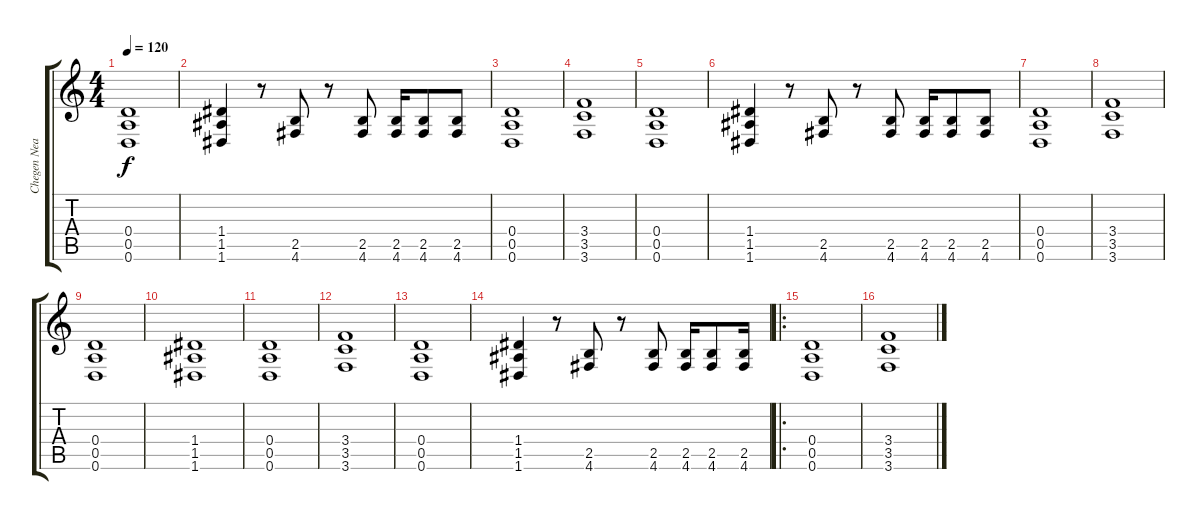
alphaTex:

\track ("Chegen Nears" "Chegen Nea") {instrument acousticguitarsteel}
\staff {score tabs}
\tuning (E4 B3 G3 D3 A2 D2) {hide}
\ts (4 4)
\tempo 120
\clef g2
\ks c
(0.4 0.5 0.6).1{dy f} |
(1.4 1.5 1.6).4 r.8 (2.5 4.6).8 r.8 (2.5 4.6).8 (2.5 4.6).16 (2.5 4.6).8 (2.5 4.6).8 |
(0.4 0.5 0.6).1 |
(3.4 3.5 3.6).1 |
(0.4 0.5 0.6).1 |
(1.4 1.5 1.6).4 r.8 (2.5 4.6).8 r.8 (2.5 4.6).8 (2.5 4.6).16 (2.5 4.6).8 (2.5 4.6).8 |
(0.4 0.5 0.6).1 |
(3.4 3.5 3.6).1 |
(0.4 0.5 0.6).1 |
(1.4 1.5 1.6).1 |
(0.4 0.5 0.6).1 |
(3.4 3.5 3.6).1 |
(0.4 0.5 0.6).1 |
(1.4 1.5 1.6).4 r.8 (2.5 4.6).8 r.8 (2.5 4.6).8 (2.5 4.6).16 (2.5 4.6).8 (2.5 4.6).16 |
\ro
(0.4 0.5 0.6).1 |
(3.4 3.5 3.6).1
